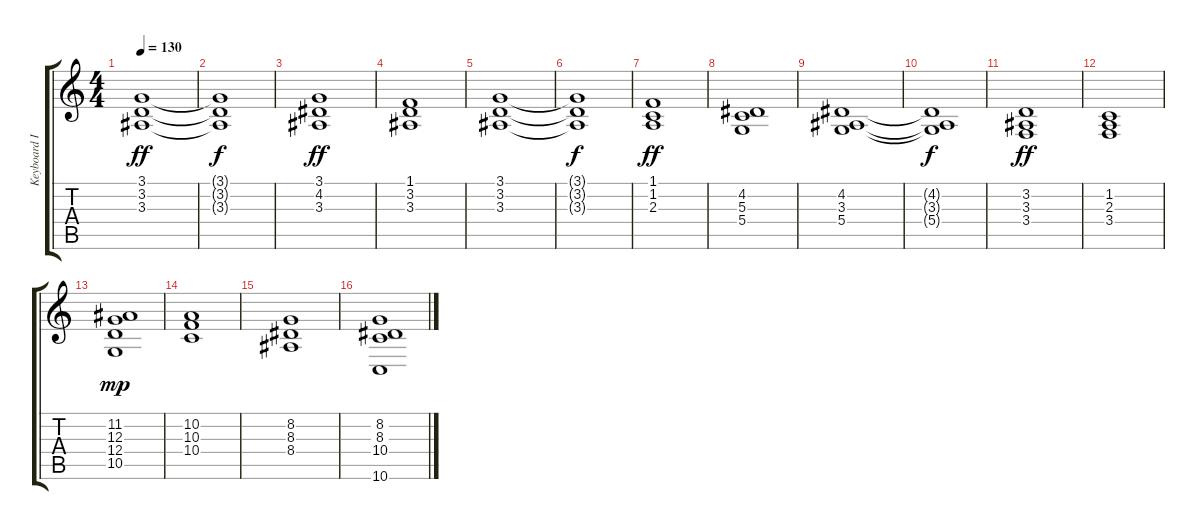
\track ("Keyboard I" "Keyboard I") {instrument pad2warm}
\staff {score tabs}
\tuning (E4 B3 G3 D3 A2 D2) {hide}
\ts (4 4)
\tempo 130
\clef g2
\ks c
(3.1 3.2 3.3).1{dy ff} |
(3.1{t} 3.2{t} 3.3{t}).1{dy f} |
(3.1 4.2 3.3).1{dy ff} |
(1.1 3.2 3.3).1 |
(3.1 3.2 3.3).1 |
(3.1{t} 3.2{t} 3.3{t}).1{dy f} |
(1.1 1.2 2.3).1{dy ff} |
(4.2 5.3 5.4).1 |
(4.2 3.3 5.4).1 |
(4.2{t} 3.3{t} 5.4{t}).1{dy f} |
(3.2 3.3 3.4).1{dy ff} |
(1.2 2.3 3.4).1 |
(11.2 12.3 12.4 10.5).1{dy mp volume 13 instrument pad2warm} |
(10.2 10.3 10.4).1 |
(8.2 8.3 8.4).1 |
(8.2 8.3 10.4 10.6).1
